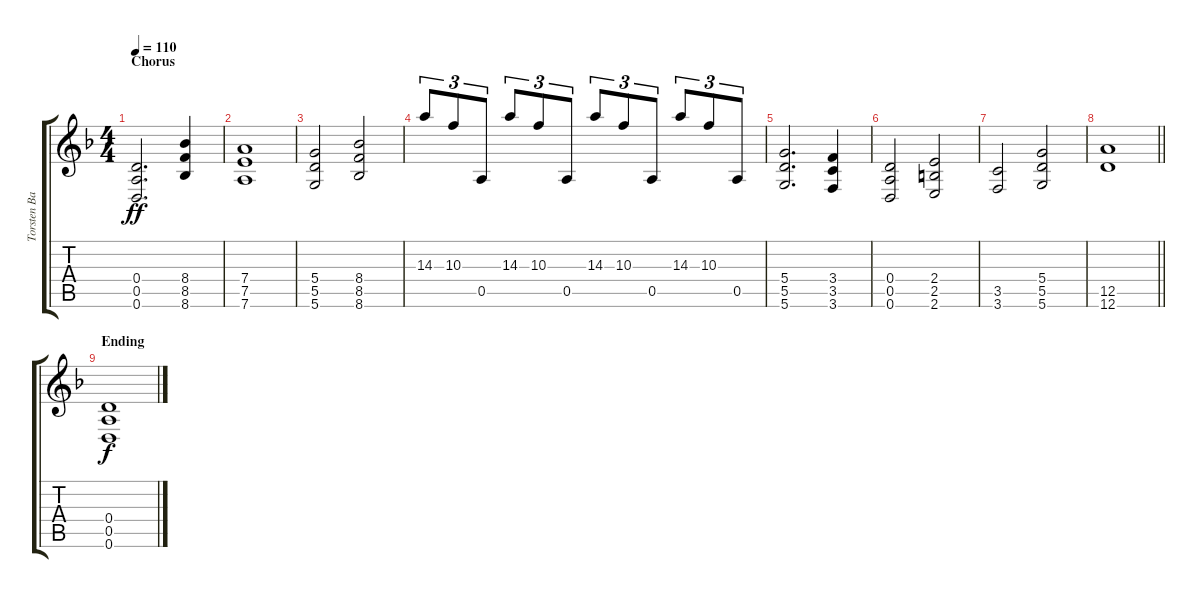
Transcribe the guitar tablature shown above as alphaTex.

\track ("Torsten Bauer" "Torsten Ba") {instrument overdrivenguitar}
\staff {score tabs}
\tuning (E4 B3 G3 D3 A2 D2) {hide}
\ts (4 4)
\section ("" "Chorus")
\tempo 110
\clef g2
\ks f
(0.4 0.5 0.6).2{d dy ff} (8.4 8.5 8.6).4 |
(7.4 7.5 7.6).1 |
(5.4 5.5 5.6).2 (8.4 8.5 8.6).2 |
14.3.8{tu (3 2)} 10.3.8{tu (3 2)} 0.5.8{tu (3 2)} 14.3.8{tu (3 2)} 10.3.8{tu (3 2)} 0.5.8{tu (3 2)} 14.3.8{tu (3 2)} 10.3.8{tu (3 2)} 0.5.8{tu (3 2)} 14.3.8{tu (3 2)} 10.3.8{tu (3 2)} 0.5.8{tu (3 2)} |
(5.4 5.5 5.6).2{d} (3.4 3.5 3.6).4 |
(0.4 0.5 0.6).2 (2.4 2.5 2.6).2 |
(3.5 3.6).2 (5.4 5.5 5.6).2 |
\barLineRight lightlight
(12.5 12.6).1 |
\section ("" "Ending")
(0.4 0.5 0.6).1{dy f}
